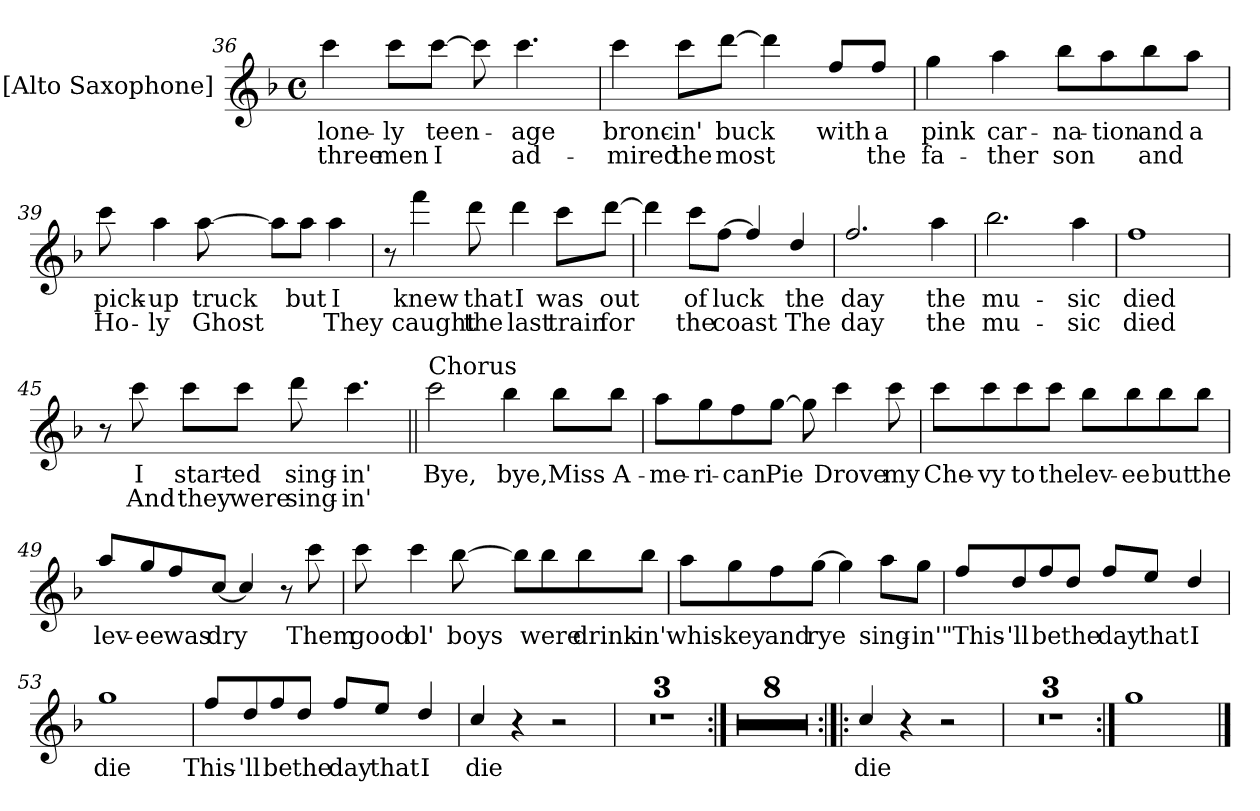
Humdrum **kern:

**kern	**text	**text
*part1	*part1	*part1
*staff1	*staff1	*staff1
*I"[Alto Saxophone]	*	*
*I'A Sax	*	*
!!LO:LB:g=z
*clefG2	*	*
*ITrd5c9	*	*
*k[b-e-a-d-]	*	*
*A-:	*	*
*M4/4	*	*
*met(c)	*	*
=36	=36	=36
4ee-\	lone-	three
8ee-\L	-ly	men
[8ee-\J	teen-	I
8ee-\]	.	.
4.ee-\	-age	ad-
=37	=37	=37
4ee-\	bronc-	-mired
8ee-\L	-in'	the
[8ff\J	buck	most
4ff\]	.	.
8a-/L	with	.
8a-/J	a	the
=38	=38	=38
4b-\	pink	fa-
4cc\	car-	-ther
8dd-\L	-na-	son
8cc\	-tion	.
8dd-\	and	and
8cc\J	a	.
=39	=39	=39
8ee-\	pick-	Ho-
4cc\	-up	-ly
[8cc\	truck	Ghost
8cc\L]	.	.
8cc\J	but	.
4cc\	I	They
!!LO:LB:g=z
=40	=40	=40
8r	.	.
4aa-\	knew	caught
8ff\	that	the
4ff\	I	last
8ee-\L	was	train
[8ff\J	out	for
=41	=41	=41
4ff\]	.	.
8ee-\L	of	the
[8a-\J	luck	coast
4a-/]	.	.
4f/	the	The
=42	=42	=42
2.a-/	day	day
4cc\	the	the
=43	=43	=43
2.dd-\	mu-	mu-
4cc\	-sic	-sic
!!LO:PB:g=z
=44	=44	=44
1a-	died	died
=45	=45	=45
8r	.	.
8ee-\	I	And
8ee-\L	start-	they
8ee-\J	-ed	were
8ff\	sing-	sing-
4.ee-\	-in'	-in'
=46||	=46||	=46||
!LO:TX:a:t=Chorus	!	!
2ee-\	Bye,	.
4dd-\	bye,	.
8dd-\L	Miss	.
8dd-\J	A-	.
=47	=47	=47
8cc\L	-me-	.
8b-\	-ri-	.
8a-\	-can	.
[8b-\J	Pie	.
8b-\]	.	.
4ee-\	Drove	.
8ee-\	my	.
!!LO:LB:g=z
=48	=48	=48
8ee-\L	Che-	.
8ee-\	-vy	.
8ee-\	to	.
8ee-\J	the	.
8dd-\L	lev-	.
8dd-\	-ee	.
8dd-\	but	.
8dd-\J	the	.
=49	=49	=49
8cc/L	lev-	.
8b-/	-ee	.
8a-/	was	.
[8e-/J	dry	.
4e-/]	.	.
8r	.	.
8ee-\	Them	.
=50	=50	=50
8ee-\	good	.
4ee-\	ol'	.
[8dd-\	boys	.
8dd-\L]	.	.
8dd-\	were	.
8dd-\	drink-	.
8dd-\J	-in'	.
=51	=51	=51
8cc\L	whis-	.
8b-\	-key	.
8a-\	and	.
[8b-\J	rye	.
4b-\]	.	.
8cc\L	sing-	.
8b-\J	-in'	.
!!LO:LB:g=z
=52	=52	=52
8a-/L	"This-	.
8f/	-'ll	.
8a-/	be	.
8f/J	the	.
8a-/L	day	.
8g/J	that	.
4f/	I	.
=53	=53	=53
1b-	die	.
=54	=54	=54
8a-/L	This-	.
8f/	-'ll	.
8a-/	be	.
8f/J	the	.
8a-/L	day	.
8g/J	that	.
4f/	I	.
=55	=55	=55
4e-/	die	.
4r	.	.
2r	.	.
!!LO:LB:g=z
=56	=56	=56
1r	.	.
=57	=57	=57
1r	.	.
=58	=58	=58
1r	.	.
=59:|!	=59:|!	=59:|!
1r	.	.
!!LO:LB:g=z
=60	=60	=60
1r	.	.
=61	=61	=61
1r	.	.
=62	=62	=62
1r	.	.
=63	=63	=63
1r	.	.
!!LO:LB:g=z
=64	=64	=64
1r	.	.
=65	=65	=65
1r	.	.
=66	=66	=66
1r	.	.
=67:|!|:	=67:|!|:	=67:|!|:
4e-/	die	.
4r	.	.
2r	.	.
!!LO:LB:g=z
=68	=68	=68
1r	.	.
=69	=69	=69
1r	.	.
=70	=70	=70
1r	.	.
=71:|!	=71:|!	=71:|!
1b-	.	.
==	==	==
*-	*-	*-
